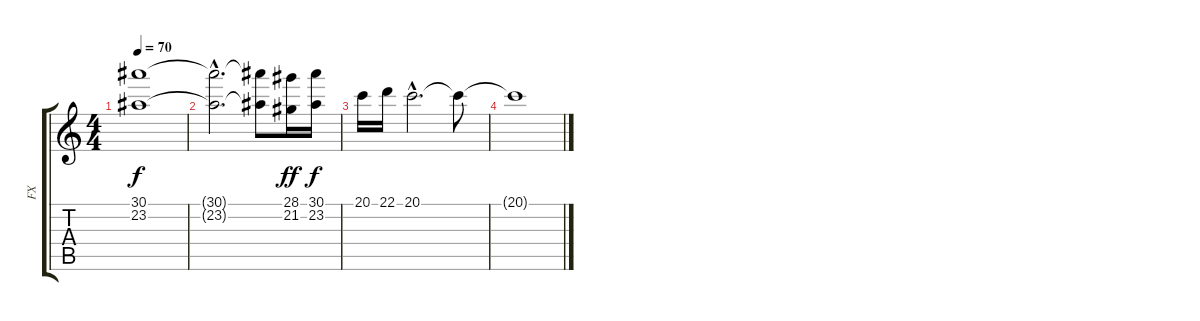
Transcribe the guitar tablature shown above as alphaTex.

\track ("FX" "FX") {instrument fx3crystal}
\staff {score tabs}
\tuning (E4 B3 G3 D3 A2 E2) {hide}
\ts (4 4)
\tempo 70
\clef g2
\ks c
(30.1 23.2).1{dy f} |
(30.1{hac t} 23.2{hac t}).2{d} (30.1{t} 23.2{t}).8 (28.1 21.2).16{dy ff} (30.1 23.2).16{dy f} |
20.1.16 22.1.16 20.1{hac}.2{d} 20.1{t}.8 |
20.1{t}.1
